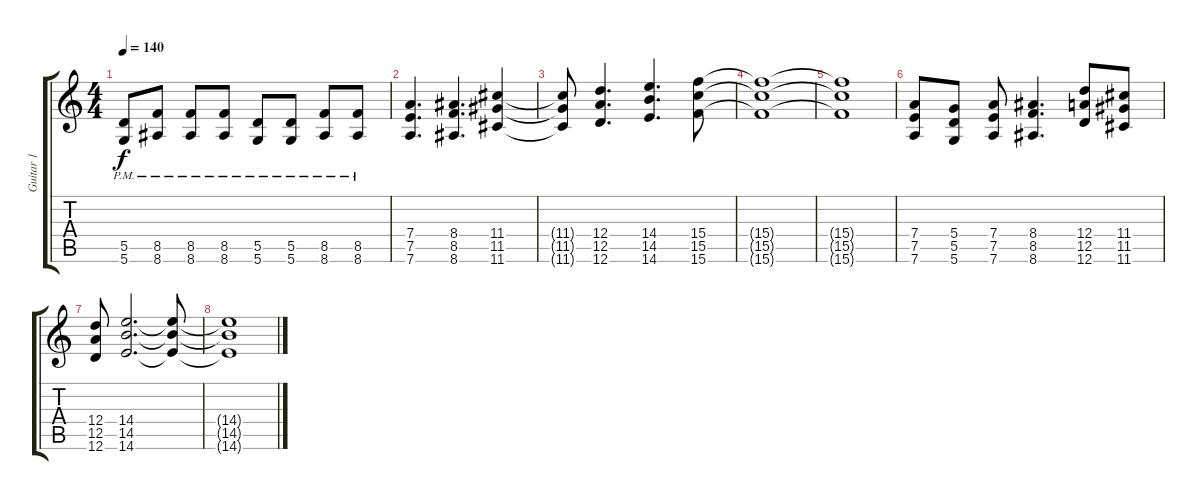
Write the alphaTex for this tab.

\track ("Guitar 1" "Guitar 1") {instrument overdrivenguitar}
\staff {score tabs}
\tuning (E4 B3 G3 D3 A2 D2) {hide}
\ts (4 4)
\tempo 140
\clef g2
\ks c
(5.5{pm} 5.6{pm}).8{dy f} (8.5{pm} 8.6{pm}).8 (8.5{pm} 8.6{pm}).8 (8.5{pm} 8.6{pm}).8 (5.5{pm} 5.6{pm}).8 (5.5{pm} 5.6{pm}).8 (8.5{pm} 8.6{pm}).8 (8.5{pm} 8.6{pm}).8 |
(7.4 7.5 7.6).4{d} (8.4 8.5 8.6).4{d} (11.4 11.5 11.6).4 |
(11.4{t} 11.5{t} 11.6{t}).8 (12.4 12.5 12.6).4{d} (14.4 14.5 14.6).4{d} (15.4 15.5 15.6).8 |
(15.4{t} 15.5{t} 15.6{t}).1 |
(15.4{t} 15.5{t} 15.6{t}).1 |
(7.4 7.5 7.6).8 (5.4 5.5 5.6).8 (7.4 7.5 7.6).8 (8.4 8.5 8.6).4{d} (12.4 12.5 12.6).8 (11.4 11.5 11.6).8 |
(12.4 12.5 12.6).8 (14.4 14.5 14.6).2{d} (14.4{t} 14.5{t} 14.6{t}).8 |
(14.4{t} 14.5{t} 14.6{t}).1
